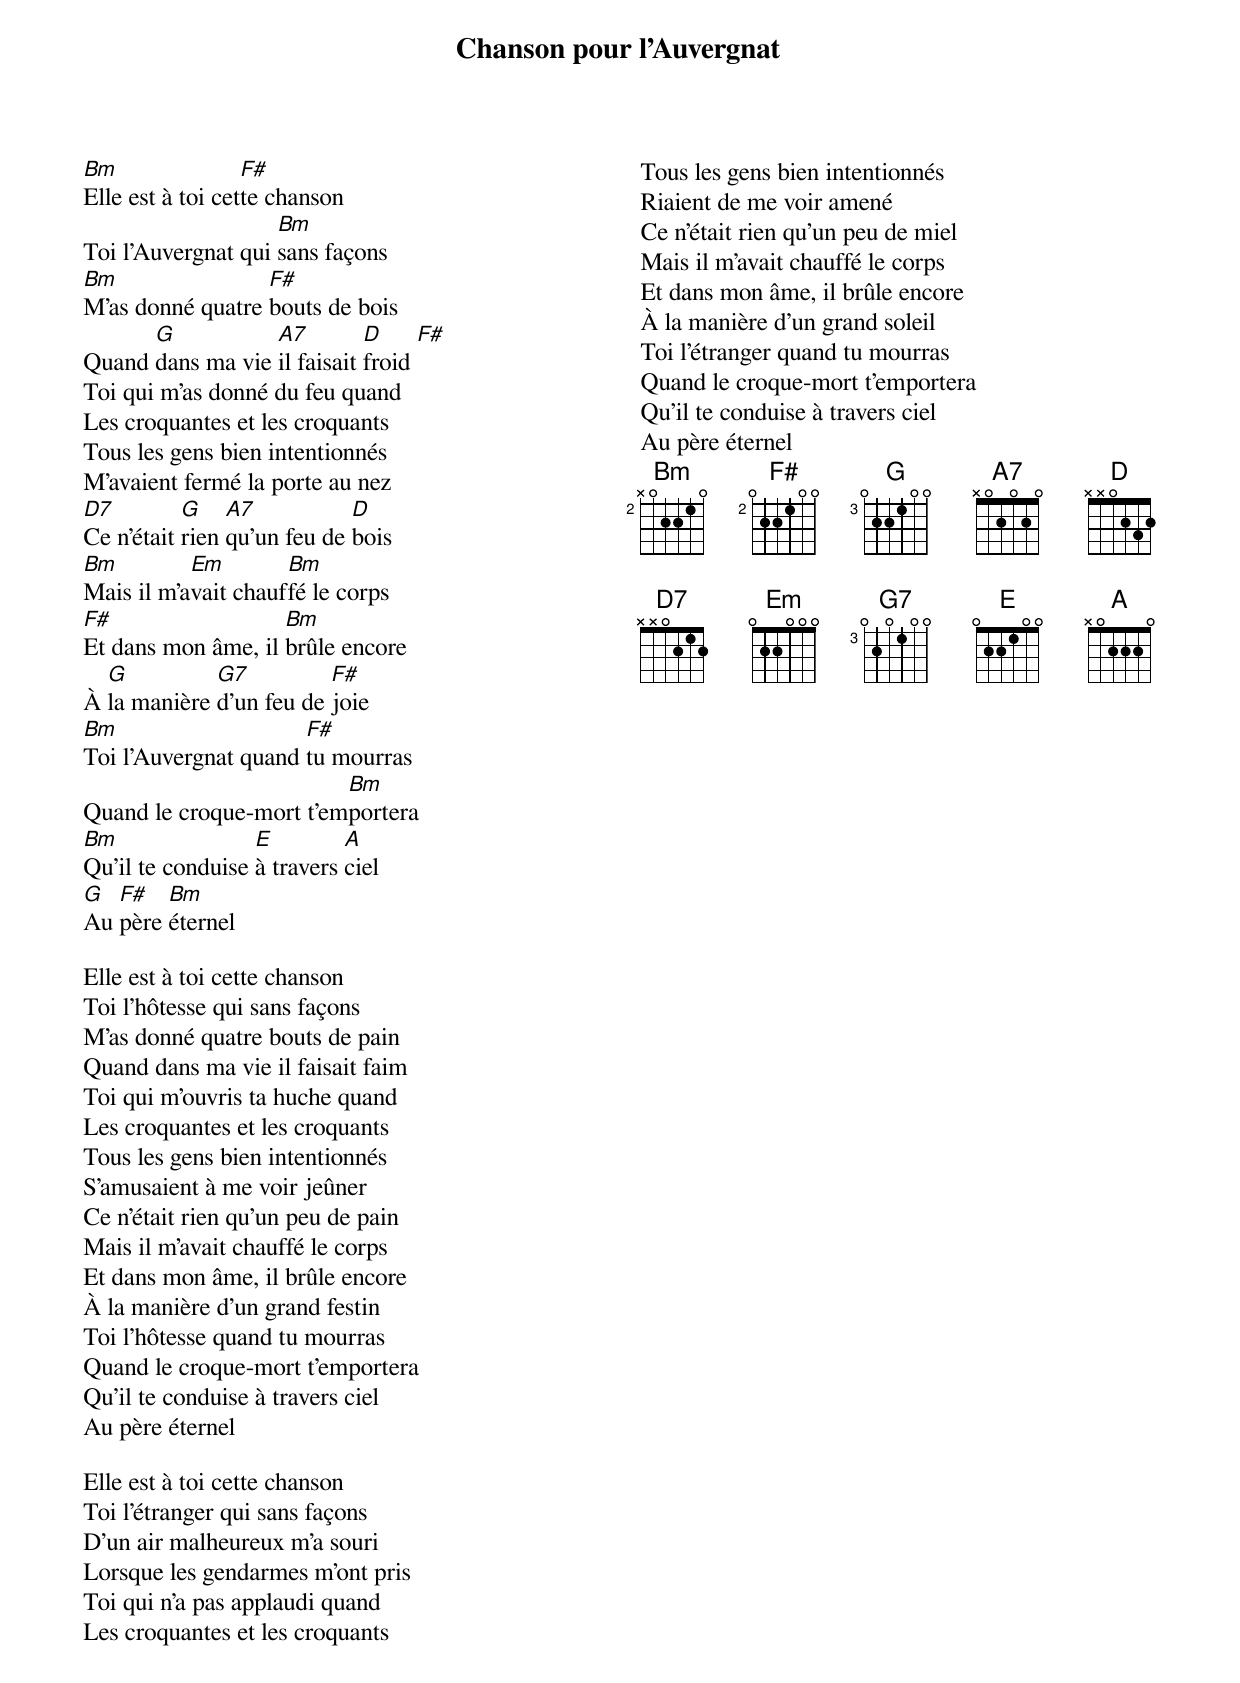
{title: Chanson pour l'Auvergnat}
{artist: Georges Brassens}
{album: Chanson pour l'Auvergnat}
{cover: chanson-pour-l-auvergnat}
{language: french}
{columns: 2}
{define: Bm base-fret 2 frets X 0 2 2 1 0}
{define: F# base-fret 2 frets 0 2 2 1 0 0}
{define: G base-fret 3 frets 0 2 2 1 0 0}
{define: A7 frets X 0 2 0 2 0}
{define: D frets X X 0 2 3 2}
{define: D7 frets X X 0 2 1 2}
{define: Em frets 0 2 2 0 0 0}
{define: G7 base-fret 3 frets 0 2 0 1 0 0}

[Bm]Elle est à toi cet[F#]te chanson
Toi l'Auvergnat qui [Bm]sans façons
[Bm]M'as donné quatre [F#]bouts de bois
Quand [G]dans ma vie [A7]il faisait [D]froid [F#]
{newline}
Toi qui m'as donné du feu quand
Les croquantes et les croquants
Tous les gens bien intentionnés
M'avaient fermé la porte au nez
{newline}
[D7]Ce n'était [G]rien [A7]qu'un feu de [D]bois
[Bm]Mais il m'a[Em]vait chauf[Bm]fé le corps
[F#]Et dans mon âme, il [Bm]brûle encore
À [G]la manière [G7]d'un feu de [F#]joie
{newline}
[Bm]Toi l'Auvergnat quand [F#]tu mourras
Quand le croque-mort t'em[Bm]portera
[Bm]Qu'il te conduise [E]à travers [A]ciel
[G]Au [F#]père [Bm]éternel

Elle est à toi cette chanson
Toi l'hôtesse qui sans façons
M'as donné quatre bouts de pain
Quand dans ma vie il faisait faim
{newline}
Toi qui m'ouvris ta huche quand
Les croquantes et les croquants
Tous les gens bien intentionnés
S'amusaient à me voir jeûner
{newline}
Ce n'était rien qu'un peu de pain
Mais il m'avait chauffé le corps
Et dans mon âme, il brûle encore
À la manière d'un grand festin
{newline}
Toi l'hôtesse quand tu mourras
Quand le croque-mort t'emportera
Qu'il te conduise à travers ciel
Au père éternel

Elle est à toi cette chanson
Toi l'étranger qui sans façons
D'un air malheureux m'a souri
Lorsque les gendarmes m'ont pris
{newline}
Toi qui n'a pas applaudi quand
Les croquantes et les croquants
Tous les gens bien intentionnés
Riaient de me voir amené
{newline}
Ce n'était rien qu'un peu de miel
Mais il m'avait chauffé le corps
Et dans mon âme, il brûle encore
À la manière d'un grand soleil
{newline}
Toi l'étranger quand tu mourras
Quand le croque-mort t'emportera
Qu'il te conduise à travers ciel
Au père éternel
